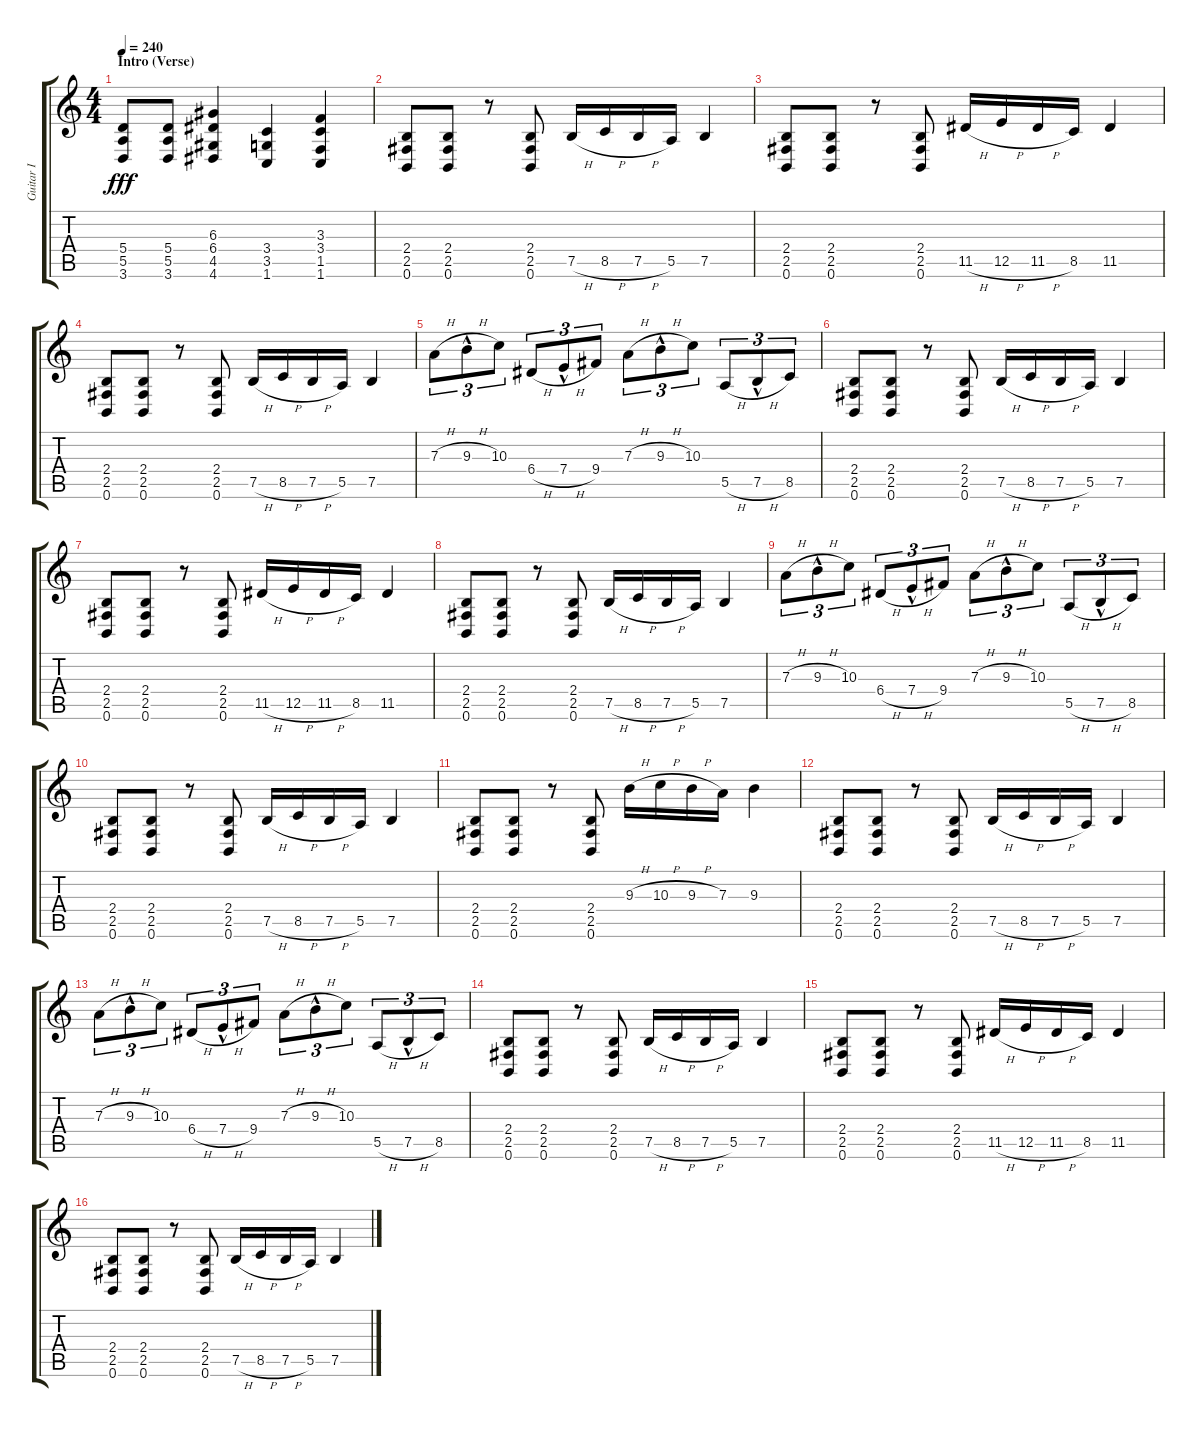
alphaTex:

\track ("Guitar I" "Guitar I") {instrument distortionguitar}
\staff {score tabs}
\tuning (B3 Gb3 D3 A2 E2 B1) {hide}
\ts (4 4)
\section ("" "Intro (Verse)")
\tempo 240
\clef g2
\ks c
(5.4 5.5 3.6).8{dy fff instrument distortionguitar} (5.4 5.5 3.6).8 (6.3 6.4 4.5 4.6).4 (3.4 3.5 1.6).4 (3.3 3.4 1.5 1.6).4 |
(2.4 2.5 0.6).8 (2.4 2.5 0.6).8 r.8 (2.4 2.5 0.6).8 7.5{h}.16 8.5{h}.16 7.5{h}.16 5.5.16 7.5.4 |
(2.4 2.5 0.6).8 (2.4 2.5 0.6).8 r.8 (2.4 2.5 0.6).8 11.5{h}.16 12.5{h}.16 11.5{h}.16 8.5.16 11.5.4 |
(2.4 2.5 0.6).8 (2.4 2.5 0.6).8 r.8 (2.4 2.5 0.6).8 7.5{h}.16 8.5{h}.16 7.5{h}.16 5.5.16 7.5.4 |
7.3{h}.8{tu (3 2)} 9.3{h hac}.8{tu (3 2)} 10.3.8{tu (3 2)} 6.4{h}.8{tu (3 2)} 7.4{h hac}.8{tu (3 2)} 9.4.8{tu (3 2)} 7.3{h}.8{tu (3 2)} 9.3{h hac}.8{tu (3 2)} 10.3.8{tu (3 2)} 5.5{h}.8{tu (3 2)} 7.5{h hac}.8{tu (3 2)} 8.5.8{tu (3 2)} |
(2.4 2.5 0.6).8 (2.4 2.5 0.6).8 r.8 (2.4 2.5 0.6).8 7.5{h}.16 8.5{h}.16 7.5{h}.16 5.5.16 7.5.4 |
(2.4 2.5 0.6).8 (2.4 2.5 0.6).8 r.8 (2.4 2.5 0.6).8 11.5{h}.16 12.5{h}.16 11.5{h}.16 8.5.16 11.5.4 |
(2.4 2.5 0.6).8 (2.4 2.5 0.6).8 r.8 (2.4 2.5 0.6).8 7.5{h}.16 8.5{h}.16 7.5{h}.16 5.5.16 7.5.4 |
7.3{h}.8{tu (3 2)} 9.3{h hac}.8{tu (3 2)} 10.3.8{tu (3 2)} 6.4{h}.8{tu (3 2)} 7.4{h hac}.8{tu (3 2)} 9.4.8{tu (3 2)} 7.3{h}.8{tu (3 2)} 9.3{h hac}.8{tu (3 2)} 10.3.8{tu (3 2)} 5.5{h}.8{tu (3 2)} 7.5{h hac}.8{tu (3 2)} 8.5.8{tu (3 2)} |
(2.4 2.5 0.6).8 (2.4 2.5 0.6).8 r.8 (2.4 2.5 0.6).8 7.5{h}.16 8.5{h}.16 7.5{h}.16 5.5.16 7.5.4 |
(2.4 2.5 0.6).8 (2.4 2.5 0.6).8 r.8 (2.4 2.5 0.6).8 9.3{h}.16 10.3{h}.16 9.3{h}.16 7.3.16 9.3.4 |
(2.4 2.5 0.6).8 (2.4 2.5 0.6).8 r.8 (2.4 2.5 0.6).8 7.5{h}.16 8.5{h}.16 7.5{h}.16 5.5.16 7.5.4 |
7.3{h}.8{tu (3 2)} 9.3{h hac}.8{tu (3 2)} 10.3.8{tu (3 2)} 6.4{h}.8{tu (3 2)} 7.4{h hac}.8{tu (3 2)} 9.4.8{tu (3 2)} 7.3{h}.8{tu (3 2)} 9.3{h hac}.8{tu (3 2)} 10.3.8{tu (3 2)} 5.5{h}.8{tu (3 2)} 7.5{h hac}.8{tu (3 2)} 8.5.8{tu (3 2)} |
(2.4 2.5 0.6).8 (2.4 2.5 0.6).8 r.8 (2.4 2.5 0.6).8 7.5{h}.16 8.5{h}.16 7.5{h}.16 5.5.16 7.5.4 |
(2.4 2.5 0.6).8 (2.4 2.5 0.6).8 r.8 (2.4 2.5 0.6).8 11.5{h}.16 12.5{h}.16 11.5{h}.16 8.5.16 11.5.4 |
(2.4 2.5 0.6).8 (2.4 2.5 0.6).8 r.8 (2.4 2.5 0.6).8 7.5{h}.16 8.5{h}.16 7.5{h}.16 5.5.16 7.5.4
